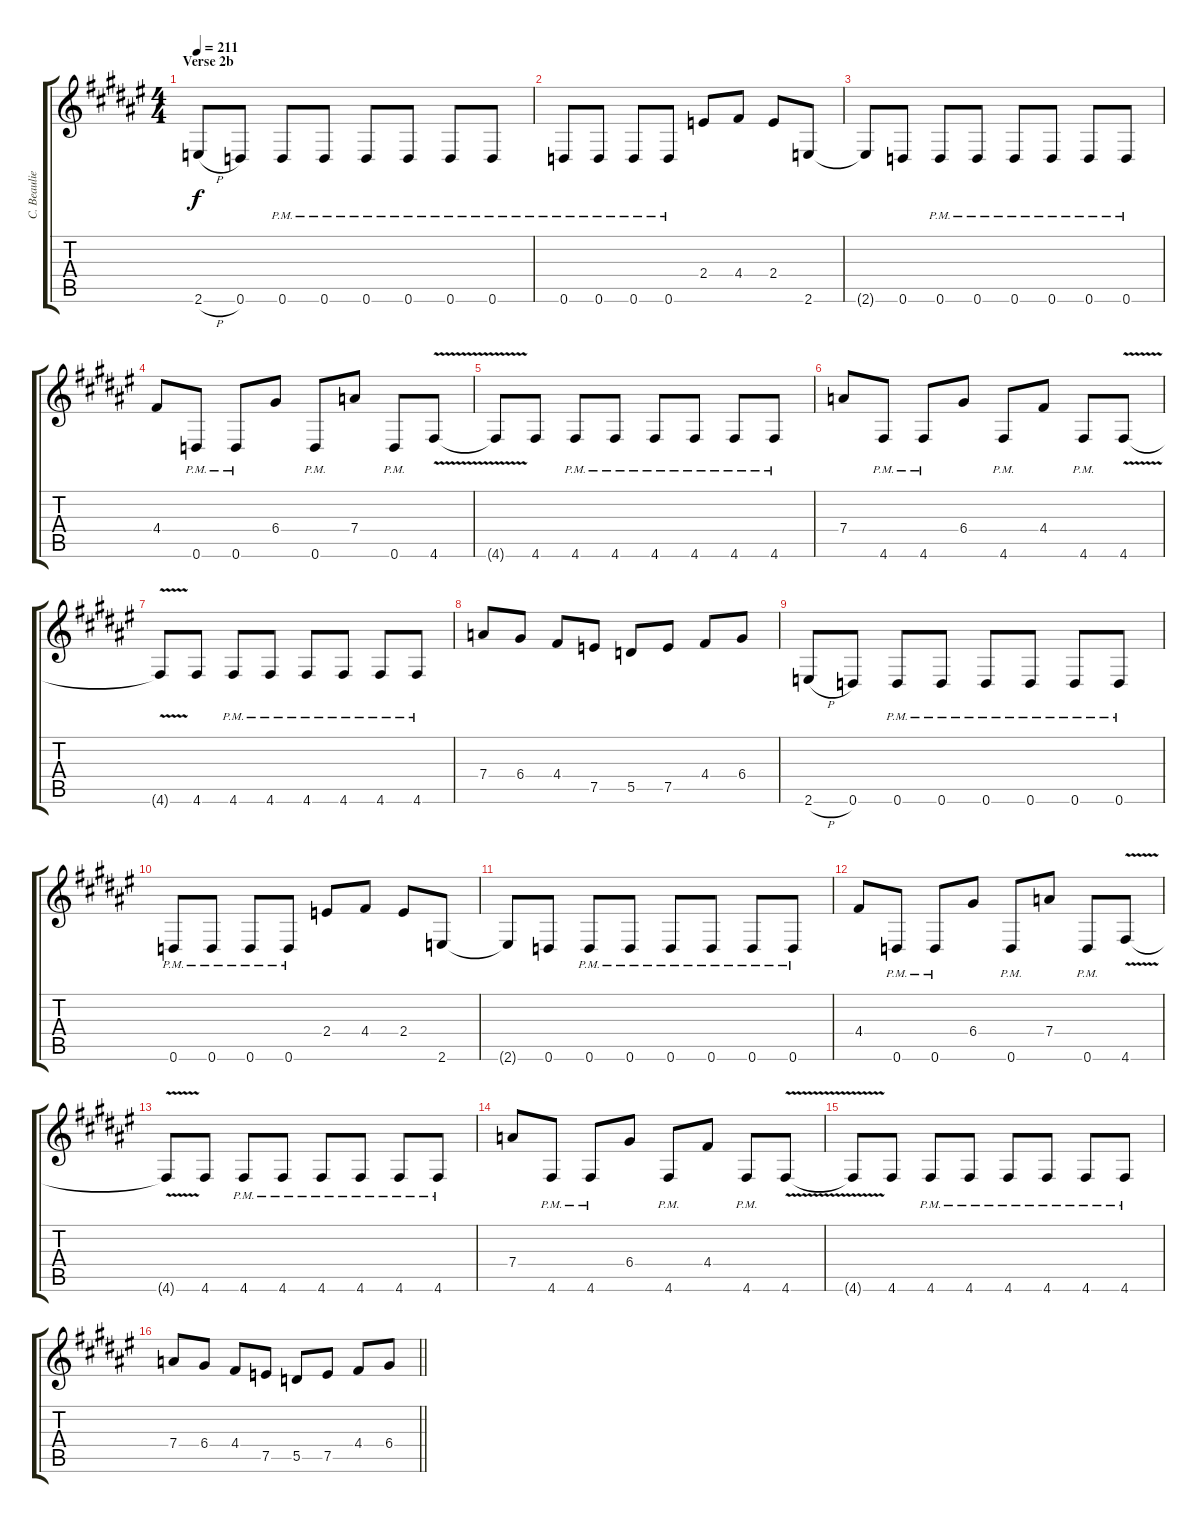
\track ("C. Beaulieu" "C. Beaulie") {instrument distortionguitar}
\staff {score tabs}
\tuning (E4 B3 G3 D3 A2 D2) {hide}
\ts (4 4)
\section ("" "Verse 2b")
\tempo 211
\clef g2
\ks d#minor
2.6{h}.8{dy f} 0.6.8 0.6{pm}.8 0.6{pm}.8 0.6{pm}.8 0.6{pm}.8 0.6{pm}.8 0.6{pm}.8 |
0.6{pm}.8 0.6{pm}.8 0.6{pm}.8 0.6{pm}.8 2.4.8 4.4.8 2.4.8 2.6.8 |
2.6{t}.8 0.6.8 0.6{pm}.8 0.6{pm}.8 0.6{pm}.8 0.6{pm}.8 0.6{pm}.8 0.6{pm}.8 |
4.4.8 0.6{pm}.8 0.6{pm}.8 6.4.8 0.6{pm}.8 7.4.8 0.6{pm}.8 4.6{v}.8 |
4.6{t}.8 4.6.8 4.6{pm}.8 4.6{pm}.8 4.6{pm}.8 4.6{pm}.8 4.6{pm}.8 4.6{pm}.8 |
7.4.8 4.6{pm}.8 4.6{pm}.8 6.4.8 4.6{pm}.8 4.4.8 4.6{pm}.8 4.6{v}.8 |
4.6{t}.8 4.6.8 4.6{pm}.8 4.6{pm}.8 4.6{pm}.8 4.6{pm}.8 4.6{pm}.8 4.6{pm}.8 |
7.4.8 6.4.8 4.4.8 7.5.8 5.5.8 7.5.8 4.4.8 6.4.8 |
2.6{h}.8 0.6.8 0.6{pm}.8 0.6{pm}.8 0.6{pm}.8 0.6{pm}.8 0.6{pm}.8 0.6{pm}.8 |
0.6{pm}.8 0.6{pm}.8 0.6{pm}.8 0.6{pm}.8 2.4.8 4.4.8 2.4.8 2.6.8 |
2.6{t}.8 0.6.8 0.6{pm}.8 0.6{pm}.8 0.6{pm}.8 0.6{pm}.8 0.6{pm}.8 0.6{pm}.8 |
4.4.8 0.6{pm}.8 0.6{pm}.8 6.4.8 0.6{pm}.8 7.4.8 0.6{pm}.8 4.6{v}.8 |
4.6{t}.8 4.6.8 4.6{pm}.8 4.6{pm}.8 4.6{pm}.8 4.6{pm}.8 4.6{pm}.8 4.6{pm}.8 |
7.4.8 4.6{pm}.8 4.6{pm}.8 6.4.8 4.6{pm}.8 4.4.8 4.6{pm}.8 4.6{v}.8 |
4.6{t}.8 4.6.8 4.6{pm}.8 4.6{pm}.8 4.6{pm}.8 4.6{pm}.8 4.6{pm}.8 4.6{pm}.8 |
\barLineRight lightlight
7.4.8 6.4.8 4.4.8 7.5.8 5.5.8 7.5.8 4.4.8 6.4.8
